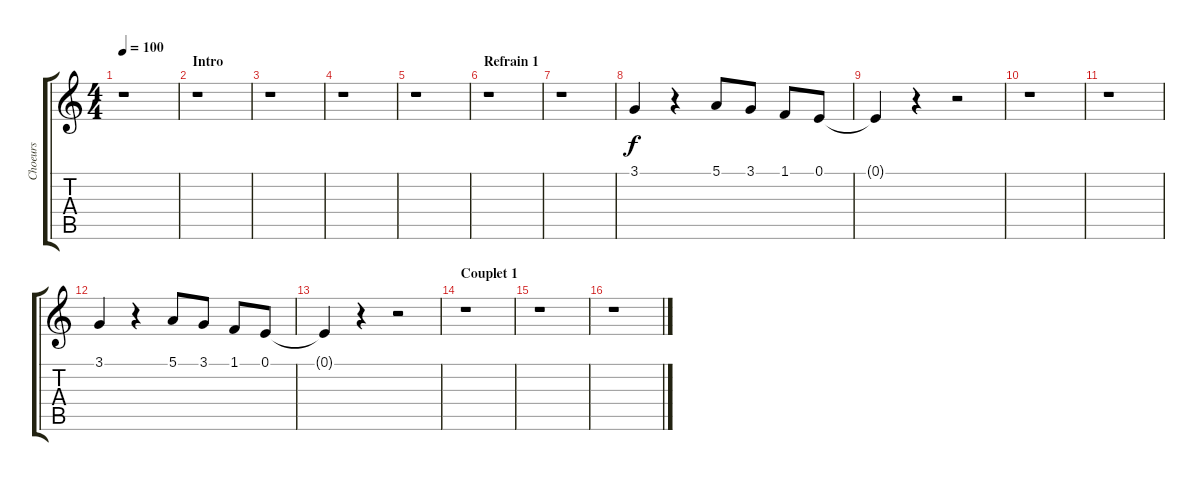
\track ("Choeurs" "Choeurs") {instrument choiraahs}
\staff {score tabs}
\tuning (E4 B3 G3 D3 A2 E2) {hide}
\ts (4 4)
\tempo 100
\clef g2
\ks c
r.1{dy f instrument choiraahs} |
\section ("" "Intro")
r.1 |
r.1 |
r.1 |
r.1 |
\section ("" "Refrain 1")
r.1 |
r.1 |
3.1.4 r.4 5.1.8 3.1.8 1.1.8 0.1.8 |
0.1{t}.4 r.4 r.2 |
r.1 |
r.1 |
3.1.4 r.4 5.1.8 3.1.8 1.1.8 0.1.8 |
0.1{t}.4 r.4 r.2 |
\section ("" "Couplet 1")
r.1 |
r.1 |
r.1
